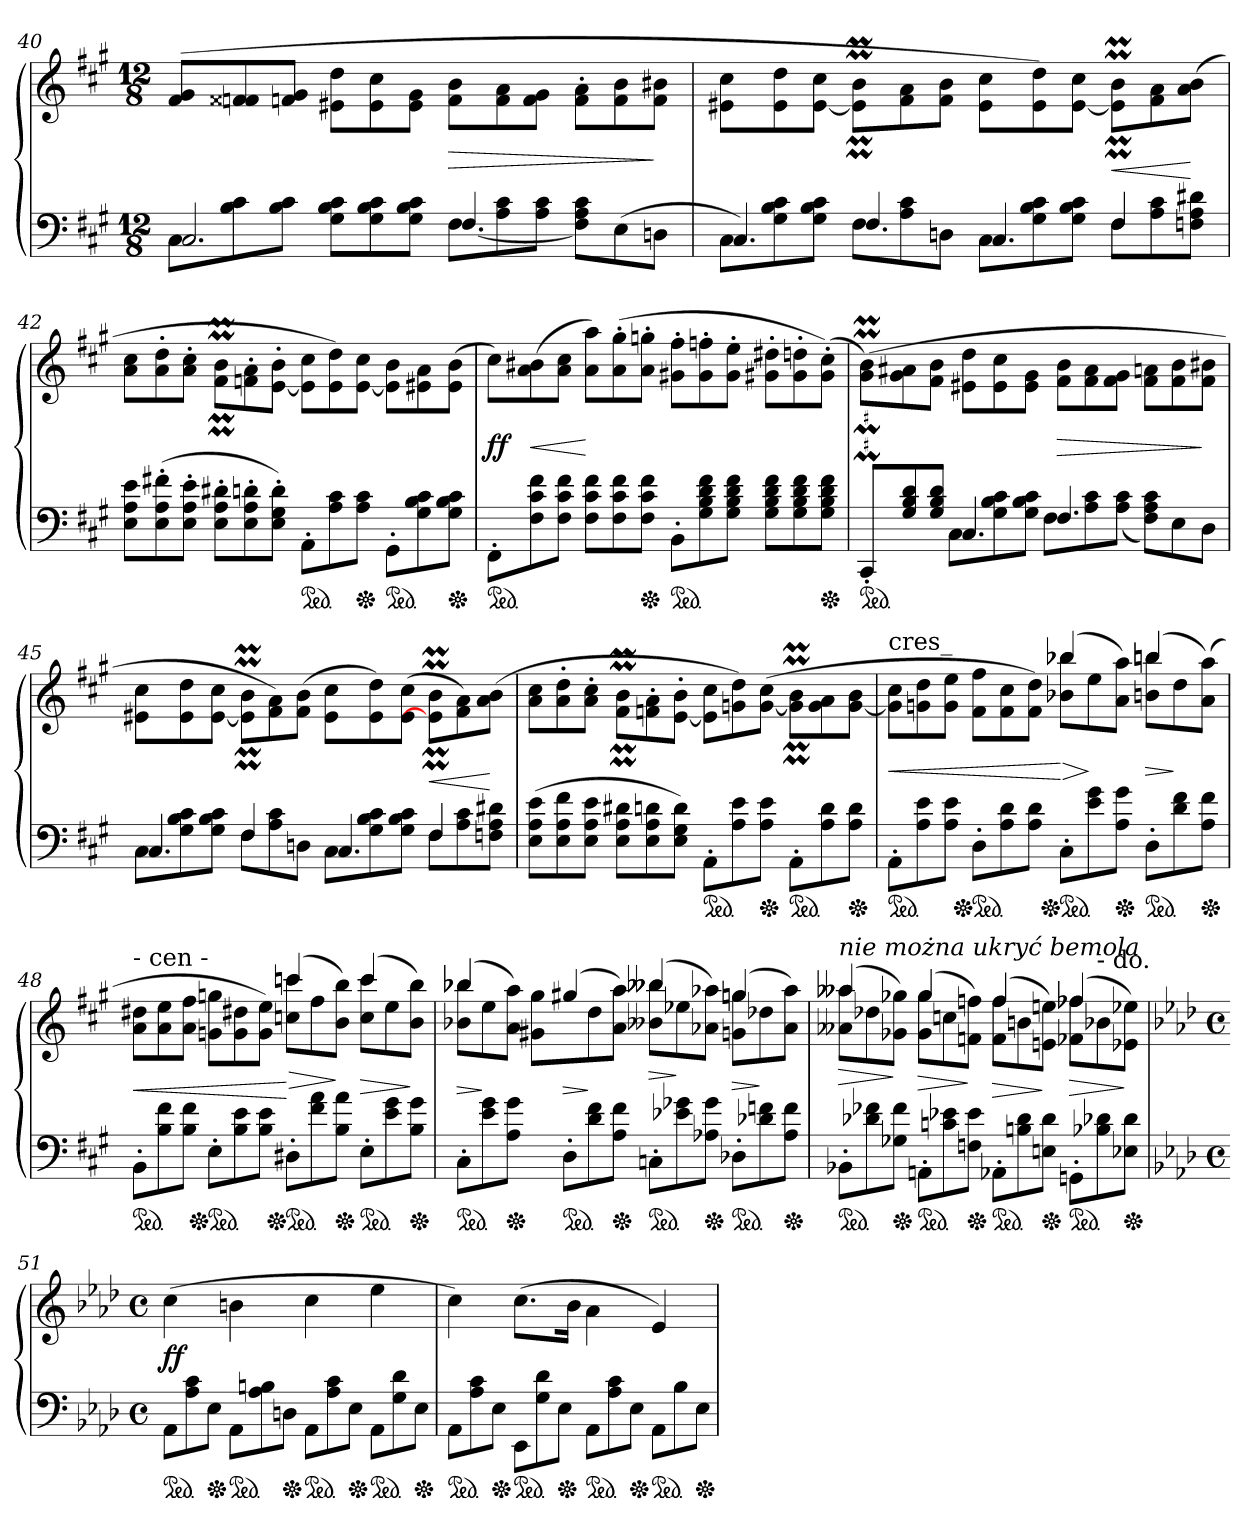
**kern	**kern	**dynam
*part1	*part1	*part1
*staff2	*staff1	*staff1/2
*clefF4	*clefG2	*
*k[f#c#g#]	*k[f#c#g#]	*
*M12/8	*M12/8	*
=40	=40	=40
*^	*	*
8C#\L	2.C#/	(8f# 8g#L	.
8B 8c#	.	8fn 8f##X	.
8B 8c#J	.	8f 8g#J	.
8G#\ 8B\ 8c#\L	.	8e#X\ 8dd\L	.
8G# 8B 8c#	.	8e# 8cc#	.
8G# 8B 8c#J	.	8e# 8g#J	.
8F#\L	[4.F#/	8f\ 8b\L	>
8A 8c#	.	8f 8a	.
8A 8c#J	.	8f 8g#J	.
8F#]\ 8A\ 8c#\L	4.ryy	8f'\ 8a'\L	.
(8E	.	8f 8b	.
8DnJ	.	8f 8b#XJ	]
=41	=41	=41	=41
8C#\L	4.C#/)	8e#X\ 8cc#\L	.
8G# 8B 8c#	.	8e# 8dd	.
8G# 8B 8c#J	.	[8e# 8cc#J	.
8F#\L	4.F#/	8e#]M\ 8bM\L	.
8A 8c#	.	8f# 8a	.
8DnJ	.	8f# 8bJ	.
8C#\L	4.C#/	8e#\ 8cc#\L	.
8G# 8B 8c#	.	8e# 8dd)	.
8G# 8B 8c#J	.	[8e# 8cc#J	.
8F#\L	4F#/	8e#]M\ 8bM\L	<
8A 8c#	.	8f# 8a	.
8Fn 8A 8d#XJ	8ryy	(8a 8bJ	[
*v	*v	*	*
=42	=42	=42
8E 8A 8eL	8a\ 8cc#\L	.
(>8E' 8A' 8f#X'	8a' 8dd'	.
8E' 8A' 8e'J	8a' 8cc#'J	.
8E' 8A' 8d#X'L	8f#M\ 8bM\L	.
8E' 8A' 8dn'	8fn' 8a'	.
8E' 8G#' 8d'J)	[8e' 8b'J	.
*ped	*	*
8AA'L	8e]\ 8cc#\L	.
8A 8c#	8e 8dd)	.
*Xped	*	*
8A 8c#J	[8e 8cc#J	.
*ped	*	*
8GG#'L	8e]\ 8b\L	.
8G# 8B 8c#	8e#X 8a	.
*Xped	*	*
8G# 8B 8c#J	(>8e# 8bJ	.
=43	=43	=43
*ped	*	*
8FF#'L	8cc#\L)	ff
8F# 8c# 8f#	(8a 8b#X	<
8F# 8c# 8f#J	8a 8cc#J	.
8F# 8c# 8f#L	8a\ 8aa\L)	[
8F# 8c# 8f#	(>8a' 8gg#'	.
*Xped	*	*
8F# 8c# 8f#J	8a' 8ggn'J	.
*ped	*	*
8BB'L	8g#X'\ 8ff#'\L	.
8G# 8B 8d 8f#	8g#' 8ffn'	.
8G# 8B 8d 8f#J	8g#' 8ee'J	.
8G# 8B 8d 8f#L	8g#X'\ 8dd#X'\L	.
8G# 8B 8d 8f#	8g#' 8ddn'	.
*Xped	*	*
8G# 8B 8d 8f#J	(8g#' 8cc#'J)	.
=44	=44	=44
*^	*	*
*ped	*	*	*
4.ryy	8CC#'L	(>8g#M\ 8bM\L)	.
.	8G# 8B 8d	8g# 8a#X	.
.	8G# 8B 8dJ	8f# 8bJ	.
4.C#	8C#L	8e#X\ 8dd\L	.
.	8G# 8B 8c#	8e# 8cc#	.
.	8G# 8B 8c#J	8e# 8g#J	.
4.F#	8F#L	8f#\ 8b\L	>
.	8A 8c#	8f# 8a#	.
.	(8A 8c#J	8f# 8g#J	.
4.ryy	8F# 8A 8c#L)	8f#\ 8an\L	.
.	8E	8f# 8b	.
.	8DJ	8f# 8b#XJ	]
=45	=45	=45	=45
8C#\L	4.C#/	8e#X\ 8cc#\L	.
8G# 8B 8c#	.	8e# 8dd	.
8G# 8B 8c#J	.	[8e# 8cc#J	.
8F#\L	4F#/	8e#]M\ 8bM\L	.
8A 8c#	.	8f# 8a)	.
8DnJ	8ryy	(>8f# 8bJ	.
8C#\L	4.C#/	8e#\ 8cc#\L	.
8G# 8B 8c#	.	8e# 8dd)	.
8G# 8B 8c#J	.	(>8e# 8cc#J	.
8F#\L	4F#/	8e#]M\ 8bM\L	<
8A 8c#	.	8f# 8a)	.
8Fn 8A 8d#XJ	8ryy	(8a 8bJ	[
*v	*v	*	*
=46	=46	=46
(8E 8A 8eL	8a\ 8cc#\L	.
8E 8A 8f#	8a' 8dd'	.
8E 8A 8eJ	8a' 8cc#'J	.
8E 8A 8d#XL	8f#M\ 8bM\L	.
8E 8A 8dn	8fn' 8a'	.
8E 8G# 8dJ)	[8e' 8b'J	.
*ped	*	*
8AA'L	8e]\ 8cc#\L	.
8A 8e	8gn 8dd)	.
*Xped	*	*
8A 8eJ	([8g 8cc#J	.
*ped	*	*
8AA'L	8g]M\ 8bM\L	.
8A 8d	8g 8a	.
*Xped	*	*
8A 8dJ	[8g 8bJ	.
=47	=47	=47
*	*^	*
!	!LO:TX:a:t=cres_	!	!
*ped	*	*	*
8AA'L	2.ryy	8gn] 8cc#L	<
8A 8e	.	8g 8dd	.
8A 8eJ	.	8g 8eeJ	.
*Xped	*	*	*
*ped	*	*	*
8D'L	.	8f#\ 8ff#\L	.
8A 8d	.	8f# 8cc#	.
8A 8dJ	.	8f# 8ddJ)	.
*Xped	*	*	*
*ped	*	*	*
8C#'L	(>4bb-X	8b-X 8bb-XL	[ >
8e 8g#	.	8ee	]
*Xped	*	*	*
8A 8g#J	8ryy	8a 8aaJ)	.
*ped	*	*	*
8D'L	(4bbn	8bn 8bbnL	>
8d 8f#	.	8dd	]
*Xped	*	*	*
8A 8f#J	8ryy	(8a 8aaJ)	.
=48	=48	=48	=48
!	!LO:TX:a:t=- cen -	!	!
*ped	*	*	*
8BB'L	2.ryy	8a 8dd#XL	<
8B 8f#	.	8a 8ee	.
8B 8f#J	.	8a 8ff#J	.
*Xped	*	*	*
*ped	*	*	*
8E'L	.	8gn 8ggnL	.
8B 8e	.	8g 8dd#X	.
8B 8eJ	.	8g 8eeJ)	.
*Xped	*	*	*
*ped	*	*	*
8D#X'L	(>4cccn	8ccn 8cccnL	[ >
8f# 8a	.	8ff#	.
*Xped	*	*	*
8B 8aJ	8ryy	8b 8bbJ)	]
*ped	*	*	*
8E'L	(4ccc	8cc 8cccL	>
8e 8g#	.	8ee	.
*Xped	*	*	*
8B 8g#J	8ryy	8b 8bbJ)	]
=49	=49	=49	=49
*ped	*	*	*
8C#'L	(>4bb-X	8b-X 8bb-XL	>
8e 8g#	.	8ee	]
*Xped	*	*	*
8A 8g#J	8ryy	8a 8aaJ)	.
*ped	*	*	*
8D'L	(4gg#X	8g#X 8gg#L	>
8d 8f#	.	8dd	]
*Xped	*	*	*
8A 8f#J	8ryy	8a 8aaJ)	.
*ped	*	*	*
8Cn'L	(4bb--X	8b--X 8bb--XL	>
8e-X 8g-X	.	8ee-X	]
*Xped	*	*	*
8A-X 8g-J	8ryy	8a-X 8aa-XJ)	.
*ped	*	*	*
8D-X'L	(4ggn	8gn 8ggnL	>
8d-X 8fn	.	8dd-X	]
*Xped	*	*	*
8A- 8fJ	8ryy	8a- 8aa-J)	.
=50	=50	=50	=50
!	!LO:TX:a:i:t=nie można ukryć bemola	!	!
*ped	*	*	*
8BB-X'L	(>4aa--X	8a--X 8aa--XL	>
8d-X 8f-X	.	8dd-X	.
*Xped	*	*	*
8G-X 8f-J	8ryy	8g-X 8gg-XJ)	]
*ped	*	*	*
8AAn'L	(4gg-	8g- 8gg-L	>
8cn 8e-X	.	8ccn	.
*Xped	*	*	*
8Fn 8e-J	8ryy	8fn 8ffnJ)	]
*ped	*	*	*
8AA-X'L	(4ff	8f 8ffL	>
8Bn 8d-	.	8bn	.
*Xped	*	*	*
8En 8d-J	8ryy	8en 8eenJ)	]
*ped	*	*	*
8GGn'L	(4ff-X	8f-X 8ff-XL	>
!	!	!LO:TX:a:t=- do.	!
8B-X 8d-X	.	8b-X	.
*Xped	*	*	*
8E-X 8d-J	8ryy	8e-X 8ee-XJ)	]
*	*v	*v	*
=51	=51	=51
*k[b-e-a-d-]	*k[b-e-a-d-]	*
*M4/4	*M4/4	*
*met(c)	*met(c)	*
*Xtuplet	*	*
*	*^	*
!	!LO:TX:a:t=Appassionato.	!	!
*	*v	*v	*
*ped	*	*
12AA-L	(>4cc	ff
12A- 12c	.	.
*Xped	*	*
12E-J	.	.
*ped	*	*
12AA-L	4bn	.
12A- 12Bn	.	.
*Xped	*	*
12DnJ	.	.
*ped	*	*
12AA-L	4cc	.
12A- 12c	.	.
*Xped	*	*
12E-J	.	.
*ped	*	*
12AA-L	4ee-	.
12G 12d-	.	.
*Xped	*	*
12E-J	.	.
=52	=52	=52
*ped	*	*
12AA-L	4cc)	.
12A- 12c	.	.
*Xped	*	*
12E-J	.	.
*ped	*	*
12EE-L	(>8.ccL	.
12G 12d-	.	.
*Xped	*	*
12E-J	.	.
.	16b-Jk	.
*ped	*	*
12AA-L	4a-\	.
12A- 12c	.	.
*Xped	*	*
12E-J	.	.
*ped	*	*
12AA-L	4e-)	.
12B-	.	.
*Xped	*	*
12E-J	.	.
=	=	=
*-	*-	*-
